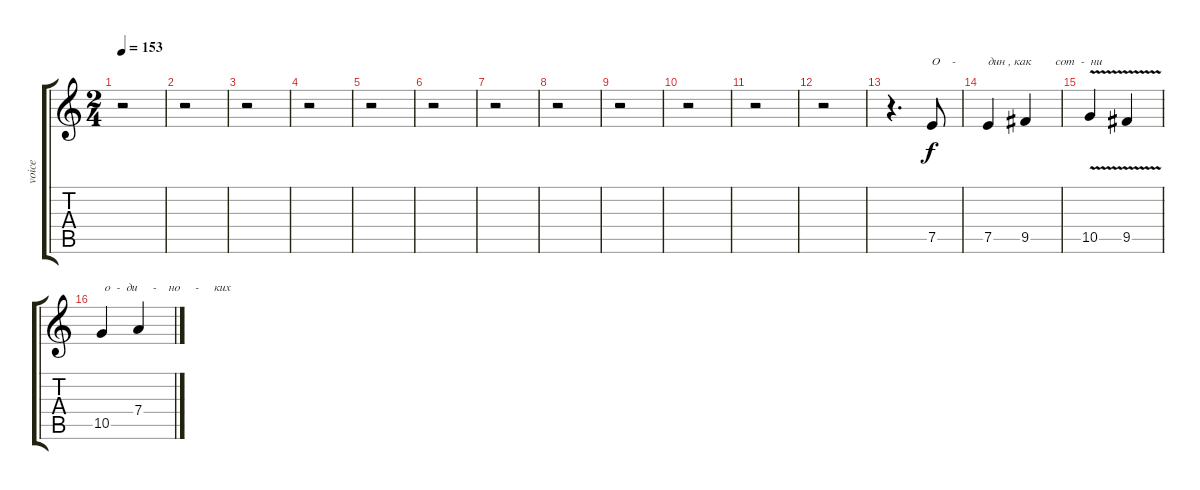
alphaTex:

\track ("voice" "voice") {instrument synthbass1}
\staff {score tabs}
\tuning (E4 B3 G3 D3 A2 E2) {hide}
\ts (2 4)
\tempo 153
\clef g2
\ks c
r.2{dy f} |
r.2 |
r.2 |
r.2 |
r.2 |
r.2 |
r.2 |
r.2 |
r.2 |
r.2 |
r.2 |
r.2 |
r.4{d} 7.5.8{txt "О    -"} |
7.5.4{txt "дин , как        сот  -  ни"} 9.5.4 |
10.5{v}.4 9.5{v}.4 |
10.5.4{txt " о  -  ди     -    но     -     ких"} 7.4.4
